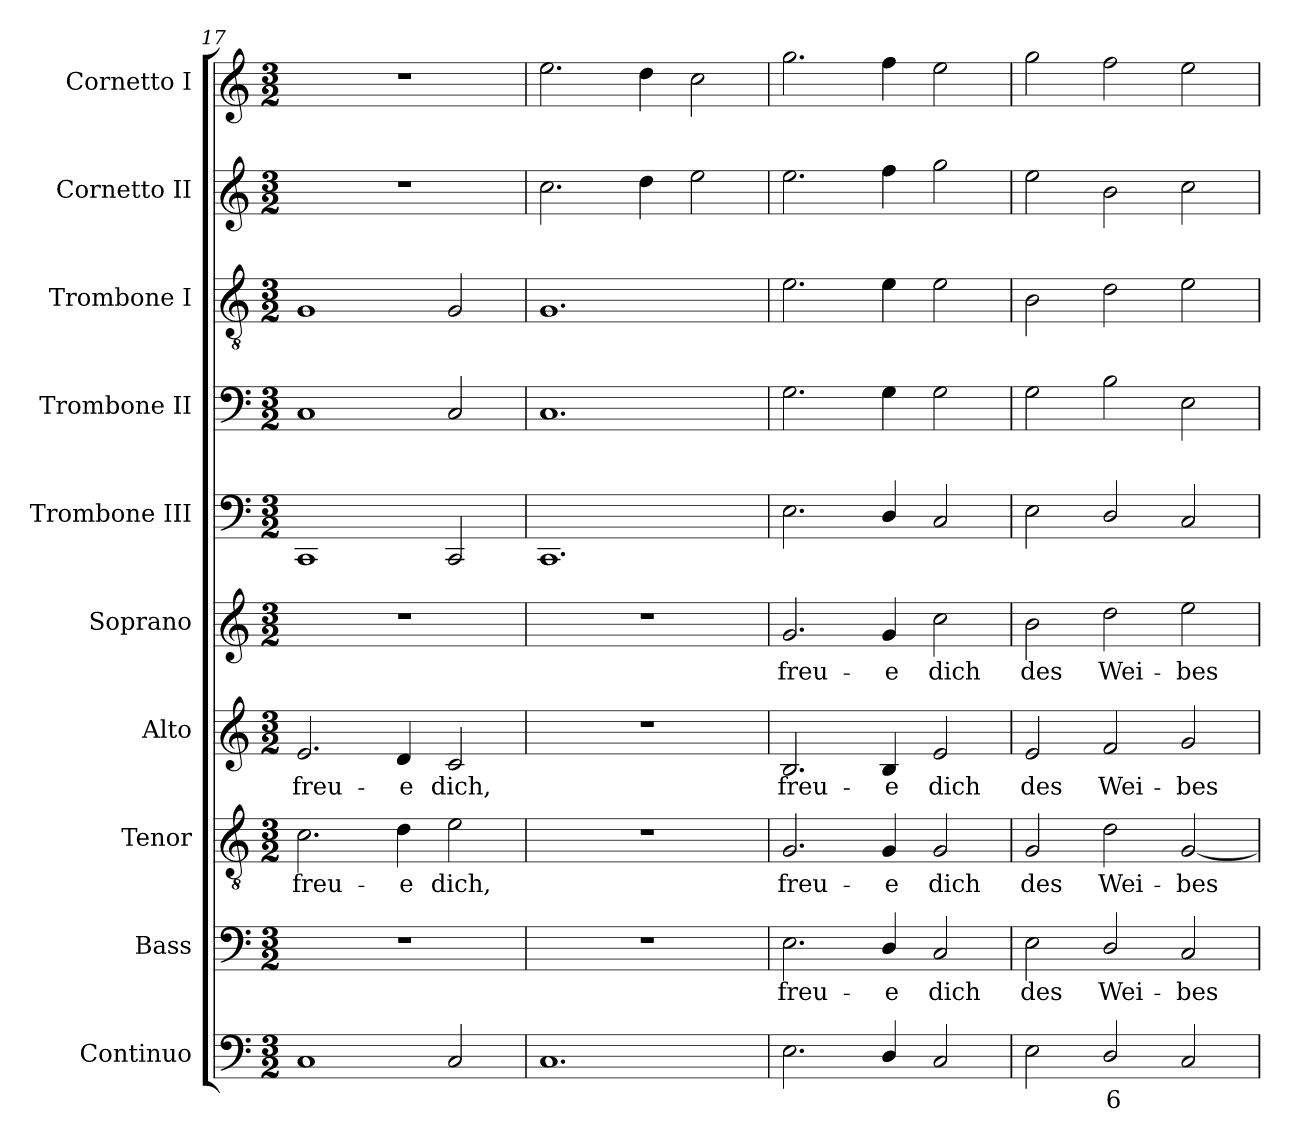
**kern	**text	**kern	**text	**kern	**text	**kern	**text	**kern	**text	**kern	**kern	**kern	**kern	**kern
*part10	*part10	*part9	*part9	*part8	*part8	*part7	*part7	*part6	*part6	*part5	*part4	*part3	*part2	*part1
*staff10	*staff10	*staff9	*staff9	*staff8	*staff8	*staff7	*staff7	*staff6	*staff6	*staff5	*staff4	*staff3	*staff2	*staff1
*I"Continuo	*	*I"Bass	*	*I"Tenor	*	*I"Alto	*	*I"Soprano	*	*I"Trombone III	*I"Trombone II	*I"Trombone I	*I"Cornetto II	*I"Cornetto I
*	*	*I'B	*	*I'T	*	*I'A	*	*I'S	*	*I'Tr III	*I'Tr II	*I'Tr I	*I'C II	*I'C I
*clefF4	*	*clefF4	*	*clefGv2	*	*clefG2	*	*clefG2	*	*clefF4	*clefF4	*clefGv2	*clefG2	*clefG2
*k[]	*	*k[]	*	*k[]	*	*k[]	*	*k[]	*	*k[]	*k[]	*k[]	*k[]	*k[]
*C:	*	*C:	*	*C:	*	*C:	*	*C:	*	*C:	*C:	*C:	*C:	*C:
*M3/2	*	*M3/2	*	*M3/2	*	*M3/2	*	*M3/2	*	*M3/2	*M3/2	*M3/2	*M3/2	*M3/2
=17	=17	=17	=17	=17	=17	=17	=17	=17	=17	=17	=17	=17	=17	=17
!	!	!LO:N:vis=1	!	!	!LO:LY:b	!	!LO:LY:b	!LO:N:vis=1	!	!	!	!	!LO:N:vis=1	!LO:N:vis=1
1C	.	1.r	.	2.c	freu-	2.e	freu-	1.r	.	1CC	1C	1G	1.r	1.r
!	!	!	!	!	!LO:LY:b	!	!LO:LY:b	!	!	!	!	!	!	!
.	.	.	.	4d	-e	4d	-e	.	.	.	.	.	.	.
!	!	!	!	!	!LO:LY:b	!	!LO:LY:b	!	!	!	!	!	!	!
2C	.	.	.	2e	dich,	2c	dich,	.	.	2CC	2C	2G	.	.
=18	=18	=18	=18	=18	=18	=18	=18	=18	=18	=18	=18	=18	=18	=18
!	!	!LO:N:vis=1	!	!LO:N:vis=1	!	!LO:N:vis=1	!	!LO:N:vis=1	!	!	!	!	!	!
1.C	.	1.r	.	1.r	.	1.r	.	1.r	.	1.CC	1.C	1.G	2.cc	2.ee
.	.	.	.	.	.	.	.	.	.	.	.	.	4dd	4dd
.	.	.	.	.	.	.	.	.	.	.	.	.	2ee	2cc
=19	=19	=19	=19	=19	=19	=19	=19	=19	=19	=19	=19	=19	=19	=19
!	!	!	!LO:LY:b	!	!LO:LY:b	!	!LO:LY:b	!	!LO:LY:b	!	!	!	!	!
2.E	.	2.E	freu-	2.G	freu-	2.B	freu-	2.g	freu-	2.E	2.G	2.e	2.ee	2.gg
!	!	!	!LO:LY:b	!	!LO:LY:b	!	!LO:LY:b	!	!LO:LY:b	!	!	!	!	!
4D/	.	4D/	-e	4G	-e	4B	-e	4g	-e	4D/	4G	4e	4ff	4ff
!	!	!	!LO:LY:b	!	!LO:LY:b	!	!LO:LY:b	!	!LO:LY:b	!	!	!	!	!
2C	.	2C	dich	2G	dich	2e	dich	2cc	dich	2C	2G	2e	2gg	2ee
=20	=20	=20	=20	=20	=20	=20	=20	=20	=20	=20	=20	=20	=20	=20
!	!	!	!LO:LY:b	!	!LO:LY:b	!	!LO:LY:b	!	!LO:LY:b	!	!	!	!	!
2E	.	2E	des	2G	des	2e	des	2b	des	2E	2G	2B	2ee	2gg
!	!LO:LY:b	!	!LO:LY:b	!	!LO:LY:b	!	!LO:LY:b	!	!LO:LY:b	!	!	!	!	!
2D/	6	2D/	Wei-	2d	Wei-	2f	Wei-	2dd	Wei-	2D/	2B	2d	2b	2ff
!	!	!	!LO:LY:b	!	!LO:LY:b	!	!LO:LY:b	!	!LO:LY:b	!	!	!	!	!
2C	.	2C	-bes	[2G	-bes	2g	-bes	2ee	-bes	2C	2E	2e	2cc	2ee
=	=	=	=	=	=	=	=	=	=	=	=	=	=	=
*-	*-	*-	*-	*-	*-	*-	*-	*-	*-	*-	*-	*-	*-	*-
